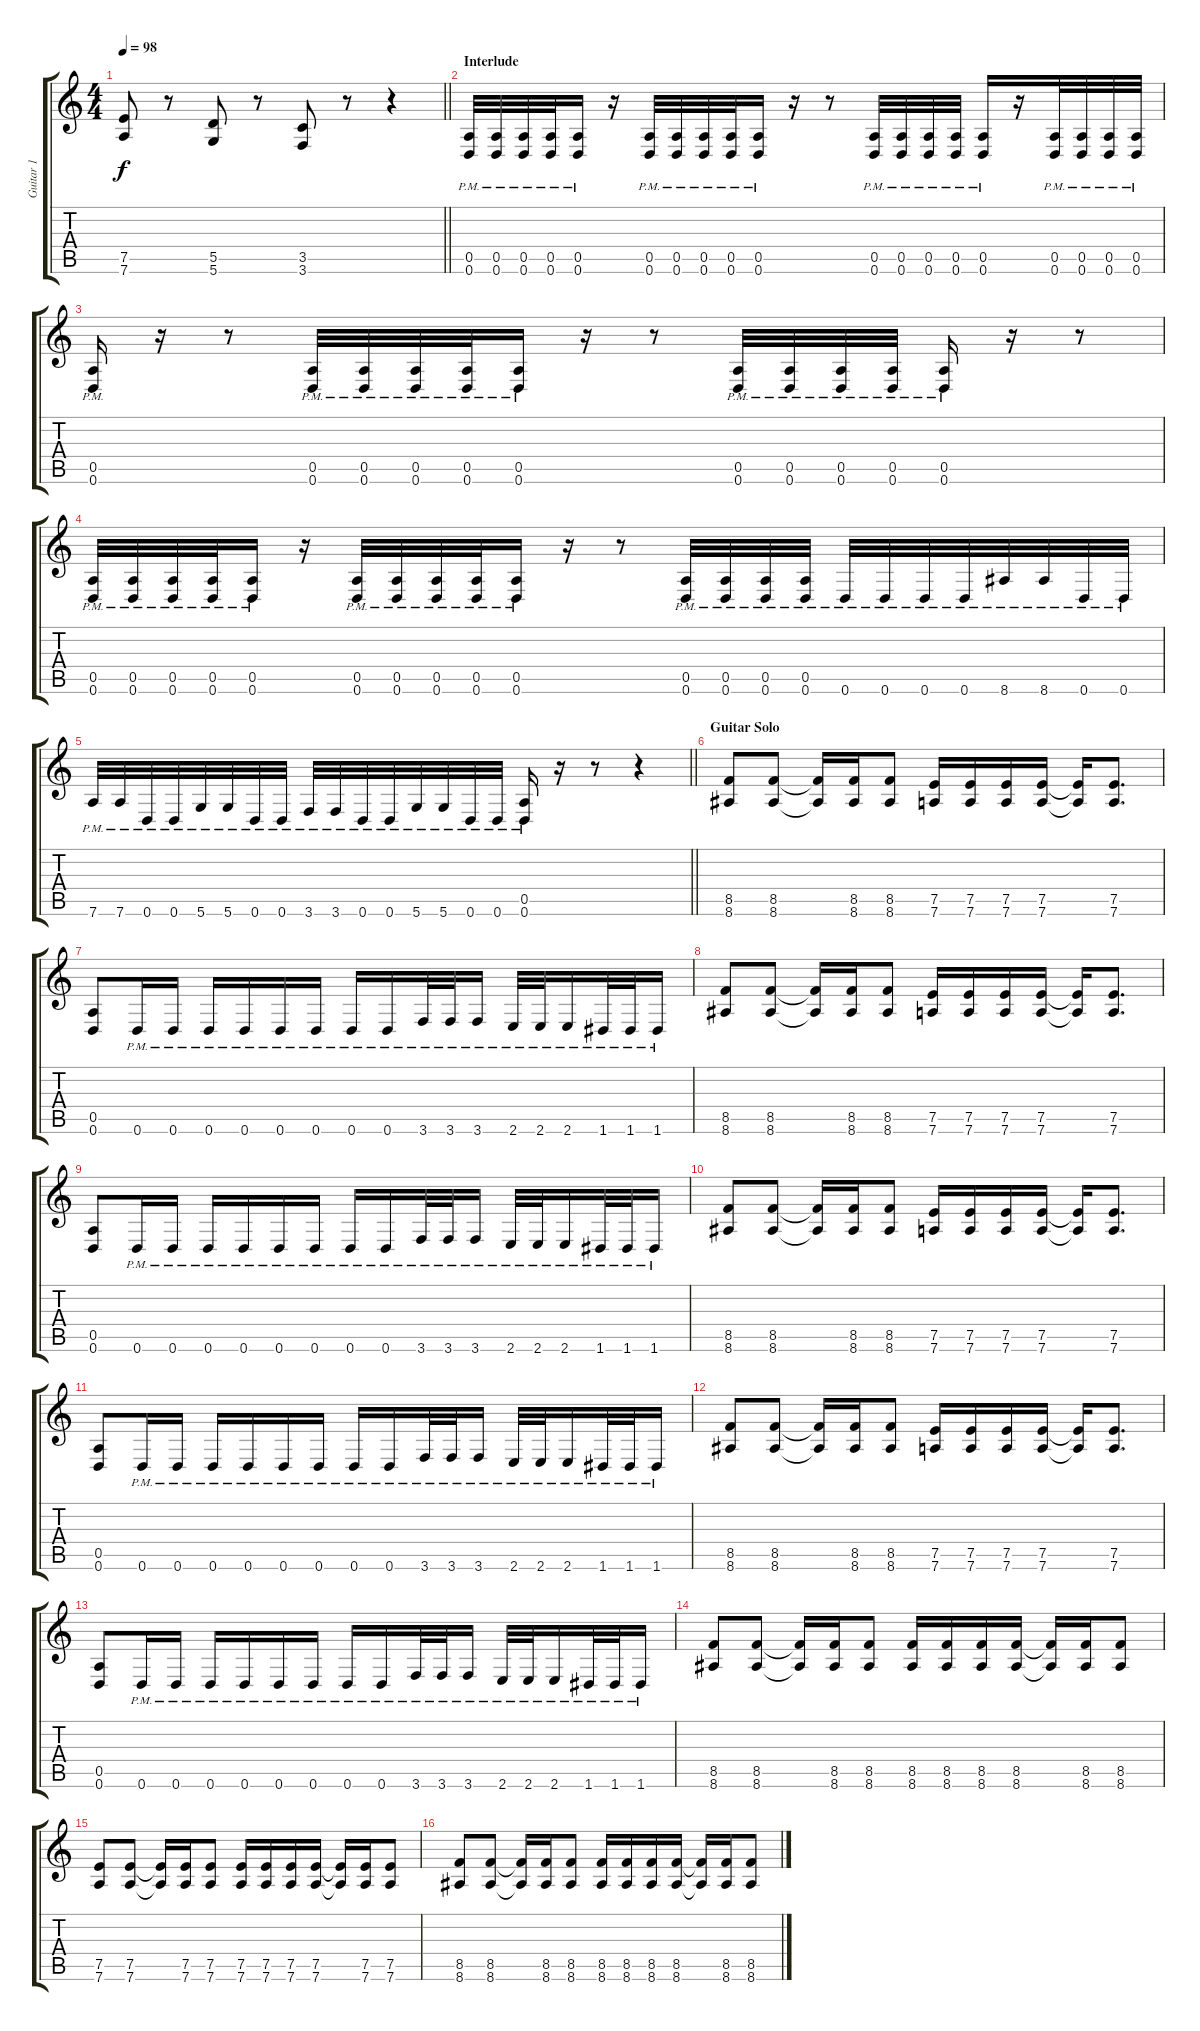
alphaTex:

\track ("Guitar 1" "Guitar 1") {instrument distortionguitar}
\staff {score tabs}
\tuning (E4 B3 G3 D3 A2 D2) {hide}
\ts (4 4)
\tempo 98
\clef g2
\barLineRight lightlight
\ks c
(7.5 7.6).8{dy f} r.8 (5.5 5.6).8 r.8 (3.5 3.6).8 r.8 r.4 |
\section ("" "Interlude")
(0.5{pm} 0.6{pm}).32 (0.5{pm} 0.6{pm}).32 (0.5{pm} 0.6{pm}).32 (0.5{pm} 0.6{pm}).32 (0.5{pm} 0.6{pm}).16 r.16 (0.5{pm} 0.6{pm}).32 (0.5{pm} 0.6{pm}).32 (0.5{pm} 0.6{pm}).32 (0.5{pm} 0.6{pm}).32 (0.5{pm} 0.6{pm}).16 r.16 r.8 (0.5{pm} 0.6{pm}).32 (0.5{pm} 0.6{pm}).32 (0.5{pm} 0.6{pm}).32 (0.5{pm} 0.6{pm}).32 (0.5{pm} 0.6{pm}).16 r.16 (0.5{pm} 0.6{pm}).32 (0.5{pm} 0.6{pm}).32 (0.5{pm} 0.6{pm}).32 (0.5{pm} 0.6{pm}).32 |
(0.5{pm} 0.6{pm}).16 r.16 r.8 (0.5{pm} 0.6{pm}).32 (0.5{pm} 0.6{pm}).32 (0.5{pm} 0.6{pm}).32 (0.5{pm} 0.6{pm}).32 (0.5{pm} 0.6{pm}).16 r.16 r.8 (0.5{pm} 0.6{pm}).32 (0.5{pm} 0.6{pm}).32 (0.5{pm} 0.6{pm}).32 (0.5{pm} 0.6{pm}).32 (0.5{pm} 0.6{pm}).16 r.16 r.8 |
(0.5{pm} 0.6{pm}).32 (0.5{pm} 0.6{pm}).32 (0.5{pm} 0.6{pm}).32 (0.5{pm} 0.6{pm}).32 (0.5{pm} 0.6{pm}).16 r.16 (0.5{pm} 0.6{pm}).32 (0.5{pm} 0.6{pm}).32 (0.5{pm} 0.6{pm}).32 (0.5{pm} 0.6{pm}).32 (0.5{pm} 0.6{pm}).16 r.16 r.8 (0.5{pm} 0.6{pm}).32 (0.5{pm} 0.6{pm}).32 (0.5{pm} 0.6{pm}).32 (0.5{pm} 0.6{pm}).32 0.6{pm}.32 0.6{pm}.32 0.6{pm}.32 0.6{pm}.32 8.6{pm}.32 8.6{pm}.32 0.6{pm}.32 0.6{pm}.32 |
\barLineRight lightlight
7.6{pm}.32 7.6{pm}.32 0.6{pm}.32 0.6{pm}.32 5.6{pm}.32 5.6{pm}.32 0.6{pm}.32 0.6{pm}.32 3.6{pm}.32 3.6{pm}.32 0.6{pm}.32 0.6{pm}.32 5.6{pm}.32 5.6{pm}.32 0.6{pm}.32 0.6{pm}.32 (0.5{pm} 0.6{pm}).16 r.16 r.8 r.4 |
\section ("" "Guitar Solo")
(8.5 8.6).8 (8.5 8.6).8 (8.5{t} 8.6{t}).16 (8.5 8.6).16 (8.5 8.6).8 (7.5 7.6).16 (7.5 7.6).16 (7.5 7.6).16 (7.5 7.6).16 (7.5{t} 7.6{t}).16 (7.5 7.6).8{d} |
(0.5 0.6).8 0.6{pm}.16 0.6{pm}.16 0.6{pm}.16 0.6{pm}.16 0.6{pm}.16 0.6{pm}.16 0.6{pm}.16 0.6{pm}.16 3.6{pm}.32 3.6{pm}.32 3.6{pm}.16 2.6{pm}.32 2.6{pm}.32 2.6{pm}.16 1.6{pm}.32 1.6{pm}.32 1.6{pm}.16 |
(8.5 8.6).8 (8.5 8.6).8 (8.5{t} 8.6{t}).16 (8.5 8.6).16 (8.5 8.6).8 (7.5 7.6).16 (7.5 7.6).16 (7.5 7.6).16 (7.5 7.6).16 (7.5{t} 7.6{t}).16 (7.5 7.6).8{d} |
(0.5 0.6).8 0.6{pm}.16 0.6{pm}.16 0.6{pm}.16 0.6{pm}.16 0.6{pm}.16 0.6{pm}.16 0.6{pm}.16 0.6{pm}.16 3.6{pm}.32 3.6{pm}.32 3.6{pm}.16 2.6{pm}.32 2.6{pm}.32 2.6{pm}.16 1.6{pm}.32 1.6{pm}.32 1.6{pm}.16 |
(8.5 8.6).8 (8.5 8.6).8 (8.5{t} 8.6{t}).16 (8.5 8.6).16 (8.5 8.6).8 (7.5 7.6).16 (7.5 7.6).16 (7.5 7.6).16 (7.5 7.6).16 (7.5{t} 7.6{t}).16 (7.5 7.6).8{d} |
(0.5 0.6).8 0.6{pm}.16 0.6{pm}.16 0.6{pm}.16 0.6{pm}.16 0.6{pm}.16 0.6{pm}.16 0.6{pm}.16 0.6{pm}.16 3.6{pm}.32 3.6{pm}.32 3.6{pm}.16 2.6{pm}.32 2.6{pm}.32 2.6{pm}.16 1.6{pm}.32 1.6{pm}.32 1.6{pm}.16 |
(8.5 8.6).8 (8.5 8.6).8 (8.5{t} 8.6{t}).16 (8.5 8.6).16 (8.5 8.6).8 (7.5 7.6).16 (7.5 7.6).16 (7.5 7.6).16 (7.5 7.6).16 (7.5{t} 7.6{t}).16 (7.5 7.6).8{d} |
(0.5 0.6).8 0.6{pm}.16 0.6{pm}.16 0.6{pm}.16 0.6{pm}.16 0.6{pm}.16 0.6{pm}.16 0.6{pm}.16 0.6{pm}.16 3.6{pm}.32 3.6{pm}.32 3.6{pm}.16 2.6{pm}.32 2.6{pm}.32 2.6{pm}.16 1.6{pm}.32 1.6{pm}.32 1.6{pm}.16 |
(8.5 8.6).8 (8.5 8.6).8 (8.5{t} 8.6{t}).16 (8.5 8.6).16 (8.5 8.6).8 (8.5 8.6).16 (8.5 8.6).16 (8.5 8.6).16 (8.5 8.6).16 (8.5{t} 8.6{t}).16 (8.5 8.6).16 (8.5 8.6).8 |
(7.5 7.6).8 (7.5 7.6).8 (7.5{t} 7.6{t}).16 (7.5 7.6).16 (7.5 7.6).8 (7.5 7.6).16 (7.5 7.6).16 (7.5 7.6).16 (7.5 7.6).16 (7.5{t} 7.6{t}).16 (7.5 7.6).16 (7.5 7.6).8 |
(8.5 8.6).8 (8.5 8.6).8 (8.5{t} 8.6{t}).16 (8.5 8.6).16 (8.5 8.6).8 (8.5 8.6).16 (8.5 8.6).16 (8.5 8.6).16 (8.5 8.6).16 (8.5{t} 8.6{t}).16 (8.5 8.6).16 (8.5 8.6).8
